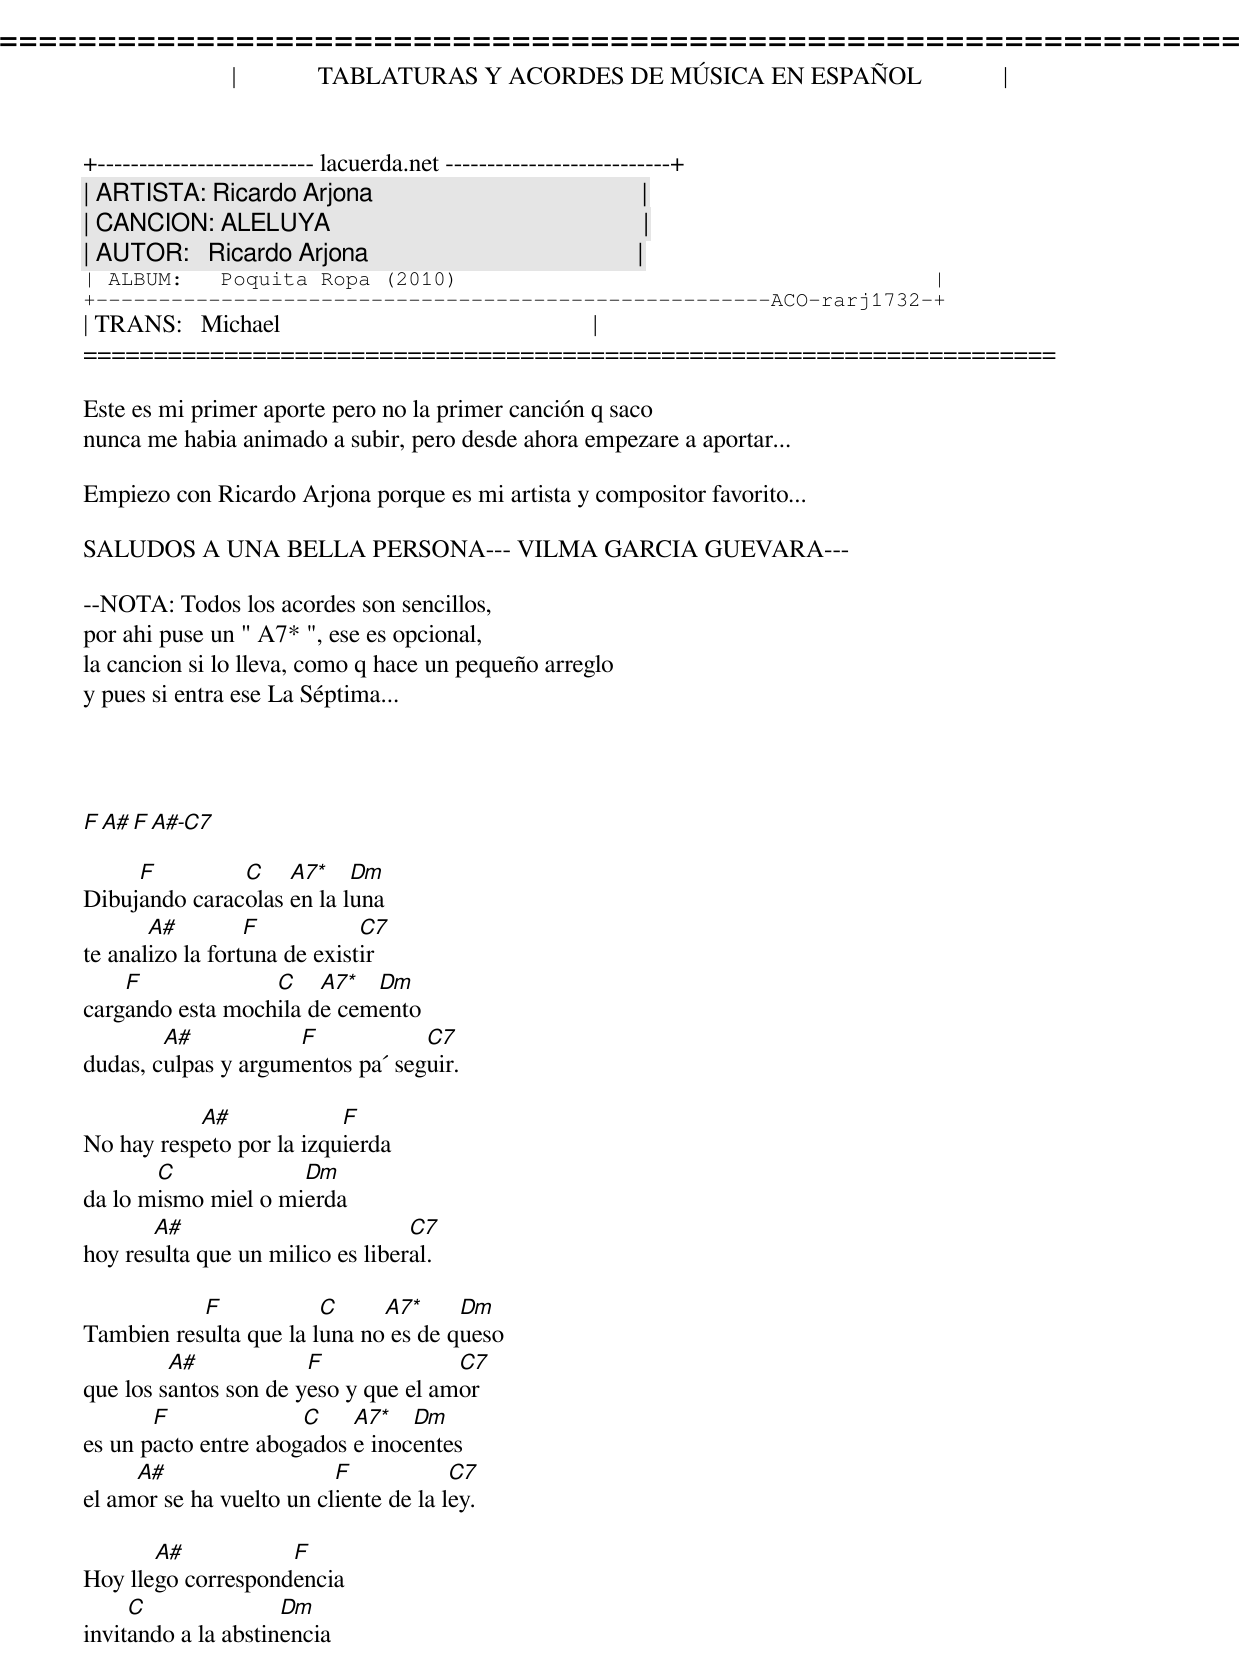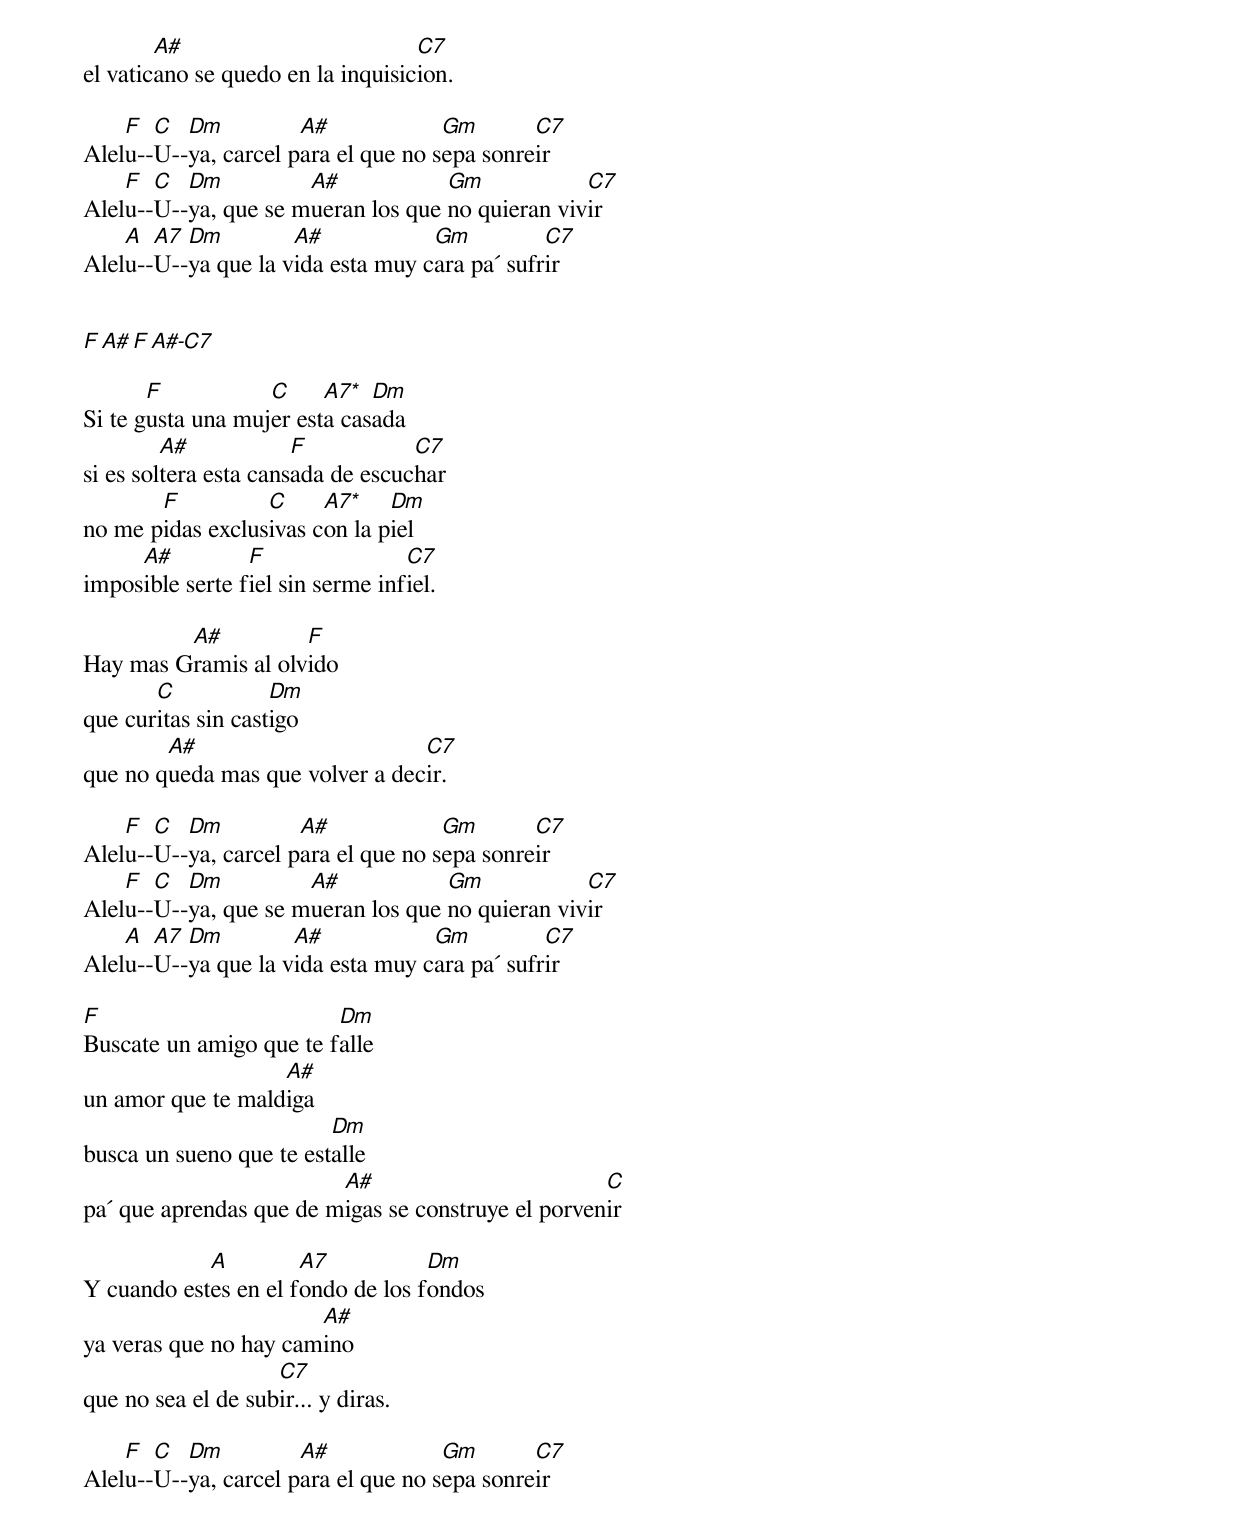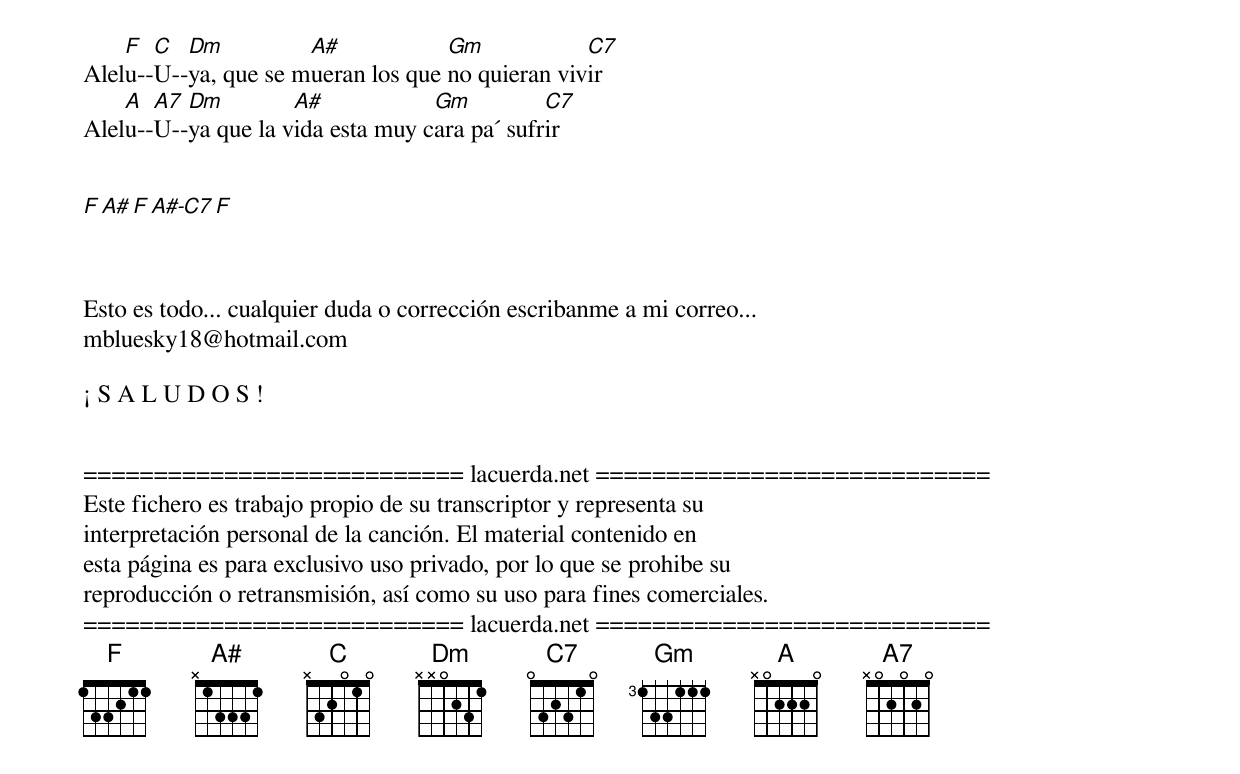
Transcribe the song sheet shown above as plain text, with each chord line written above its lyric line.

=====================================================================
|             TABLATURAS Y ACORDES DE MÚSICA EN ESPAÑOL             |
+-------------------------- lacuerda.net ---------------------------+
| ARTISTA: Ricardo Arjona                                           |
| CANCION: ALELUYA                                                  |
| AUTOR:   Ricardo Arjona                                           |
| ALBUM:   Poquita Ropa (2010)                                      |
+------------------------------------------------------ACO-rarj1732-+
| TRANS:   Michael                                                  |
=====================================================================

Este es mi primer aporte pero no la primer canción q saco
nunca me habia animado a subir, pero desde ahora empezare a aportar...

Empiezo con Ricardo Arjona porque es mi artista y compositor favorito...

SALUDOS A UNA BELLA PERSONA--- VILMA GARCIA GUEVARA---

--NOTA: Todos los acordes son sencillos,
por ahi puse un " A7* ", ese es opcional,
la cancion si lo lleva, como q hace un pequeño arreglo
y pues si entra ese La Séptima...




F  A#  F A#-C7

     F         C    A7*    Dm
Dibujando caracolas en la luna
       A#         F           C7
te analizo la fortuna de existir
    F             C    A7*  Dm
cargando esta mochila de cemento
        A#           F            C7
dudas, culpas y argumentos pa´ seguir.

           A#             F
No hay respeto por la izquierda
       C             Dm
da lo mismo miel o mierda
       A#                         C7
hoy resulta que un milico es liberal.

           F            C     A7*     Dm
Tambien resulta que la luna no es de queso
         A#            F              C7
que los santos son de yeso y que el amor
       F              C    A7*   Dm
es un pacto entre abogados e inocentes
     A#                   F            C7
el amor se ha vuelto un cliente de la ley.

       A#           F
Hoy llego correspondencia
     C               Dm
invitando a la abstinencia
        A#                         C7
el vaticano se quedo en la inquisicion.

    F  C  Dm          A#             Gm       C7
Alelu--U--ya, carcel para el que no sepa sonreir
    F  C  Dm          A#            Gm            C7
Alelu--U--ya, que se mueran los que no quieran vivir
    A  A7 Dm         A#            Gm          C7
Alelu--U--ya que la vida esta muy cara pa´ sufrir


F  A#  F A#-C7

       F           C     A7*  Dm
Si te gusta una mujer esta casada
         A#            F           C7
si es soltera esta cansada de escuchar
       F          C     A7*    Dm
no me pidas exclusivas con la piel
     A#          F                C7
imposible serte fiel sin serme infiel.

         A#          F
Hay mas Gramis al olvido
       C            Dm
que curitas sin castigo
        A#                       C7
que no queda mas que volver a decir.

    F  C  Dm          A#             Gm       C7
Alelu--U--ya, carcel para el que no sepa sonreir
    F  C  Dm          A#            Gm            C7
Alelu--U--ya, que se mueran los que no quieran vivir
    A  A7 Dm         A#            Gm          C7
Alelu--U--ya que la vida esta muy cara pa´ sufrir

F                        Dm
Buscate un amigo que te falle
                   A#
un amor que te maldiga
                         Dm
busca un sueno que te estalle
                         A#                         C
pa´ que aprendas que de migas se construye el porvenir

            A         A7           Dm
Y cuando estes en el fondo de los fondos
                       A#
ya veras que no hay camino
                    C7
que no sea el de subir... y diras.

    F  C  Dm          A#             Gm       C7
Alelu--U--ya, carcel para el que no sepa sonreir
    F  C  Dm          A#            Gm            C7
Alelu--U--ya, que se mueran los que no quieran vivir
    A  A7 Dm         A#            Gm          C7
Alelu--U--ya que la vida esta muy cara pa´ sufrir


F  A#  F A#-C7   F



Esto es todo... cualquier duda o corrección escribanme a mi correo...
mbluesky18@hotmail.com

¡ S A L U D O S !


=========================== lacuerda.net ============================
Este fichero es trabajo propio de su transcriptor y representa su
interpretación personal de la canción. El material contenido en
esta página es para exclusivo uso privado, por lo que se prohibe su
reproducción o retransmisión, así como su uso para fines comerciales.
=========================== lacuerda.net ============================
